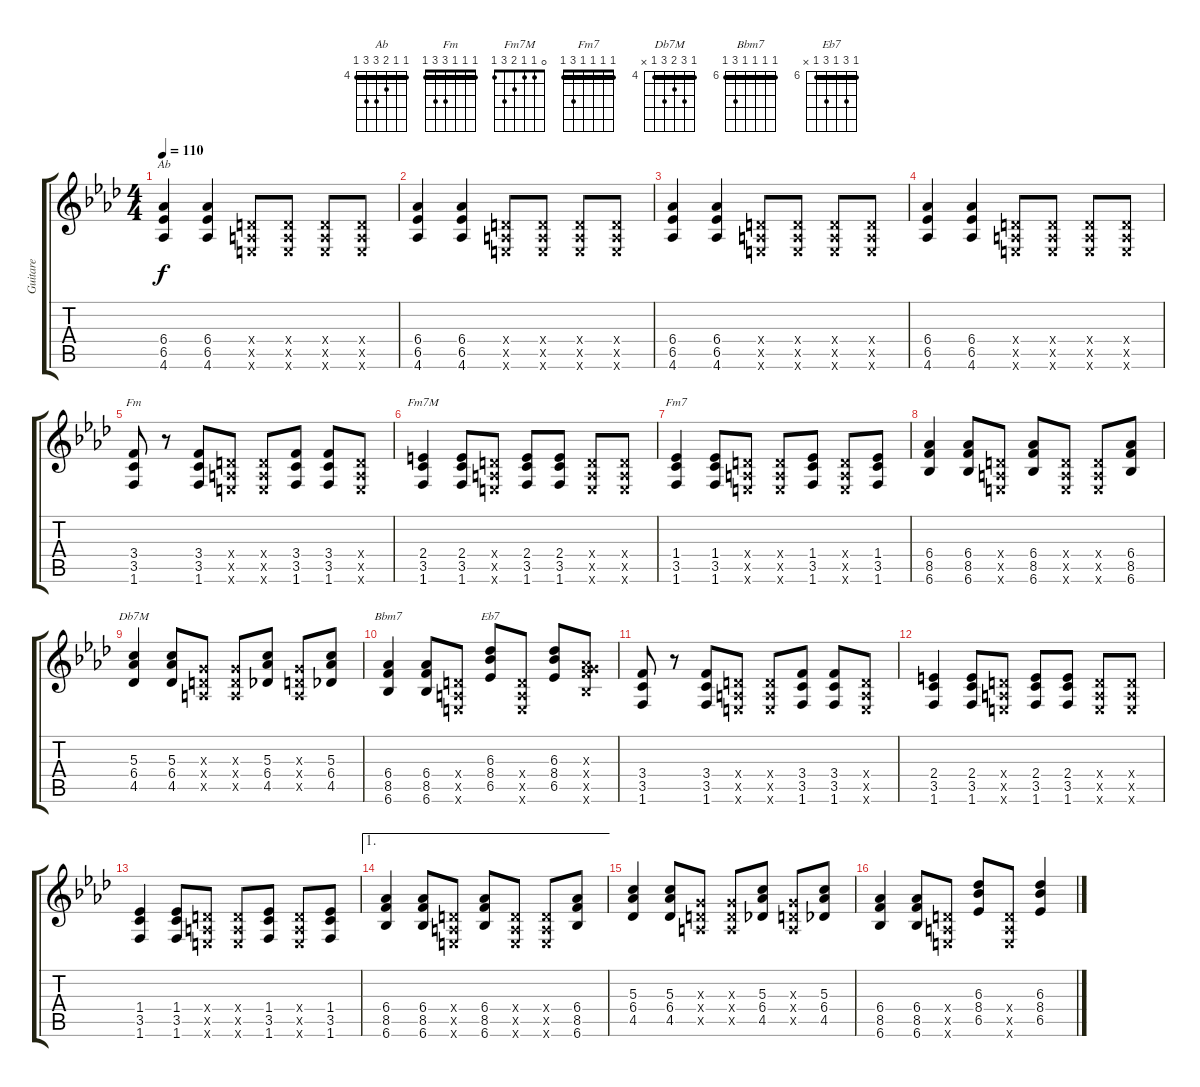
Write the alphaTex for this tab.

\track ("Guitare" "Guitare") {instrument overdrivenguitar}
\staff {score tabs}
\tuning (E4 B3 G3 D3 A2 E2) {hide}
\chord ("Ab" 4 4 5 6 6 4) {firstfret 4 barre 4}
\chord ("Fm" 1 1 1 3 3 1) {barre 1}
\chord ("Fm7M" 0 1 1 2 3 1)
\chord ("Fm7" 1 1 1 1 3 1) {barre 1}
\chord ("Db7M" 4 6 5 6 4 x) {firstfret 4 barre 4}
\chord ("Bbm7" 6 6 6 6 8 6) {firstfret 6 barre 6}
\chord ("Eb7" 6 8 6 8 6 x) {firstfret 6 barre 6}
\ts (4 4)
\tempo 110
\clef g2
\ks ab
(6.4 6.5 4.6).4{ch "Ab" dy f} (6.4 6.5 4.6).4 (0.4{x} 0.5{x} 0.6{x}).8 (0.4{x} 0.5{x} 0.6{x}).8 (0.4{x} 0.5{x} 0.6{x}).8 (0.4{x} 0.5{x} 0.6{x}).8 |
(6.4 6.5 4.6).4 (6.4 6.5 4.6).4 (0.4{x} 0.5{x} 0.6{x}).8 (0.4{x} 0.5{x} 0.6{x}).8 (0.4{x} 0.5{x} 0.6{x}).8 (0.4{x} 0.5{x} 0.6{x}).8 |
(6.4 6.5 4.6).4 (6.4 6.5 4.6).4 (0.4{x} 0.5{x} 0.6{x}).8 (0.4{x} 0.5{x} 0.6{x}).8 (0.4{x} 0.5{x} 0.6{x}).8 (0.4{x} 0.5{x} 0.6{x}).8 |
(6.4 6.5 4.6).4 (6.4 6.5 4.6).4 (0.4{x} 0.5{x} 0.6{x}).8 (0.4{x} 0.5{x} 0.6{x}).8 (0.4{x} 0.5{x} 0.6{x}).8 (0.4{x} 0.5{x} 0.6{x}).8 |
(3.4 3.5 1.6).8{ch "Fm"} r.8 (3.4 3.5 1.6).8 (0.4{x} 0.5{x} 0.6{x}).8 (0.4{x} 0.5{x} 0.6{x}).8 (3.4 3.5 1.6).8 (3.4 3.5 1.6).8 (0.4{x} 0.5{x} 0.6{x}).8 |
(2.4 3.5 1.6).4{ch "Fm7M"} (2.4 3.5 1.6).8 (0.4{x} 0.5{x} 0.6{x}).8 (2.4 3.5 1.6).8 (2.4 3.5 1.6).8 (0.4{x} 0.5{x} 0.6{x}).8 (0.4{x} 0.5{x} 0.6{x}).8 |
(1.4 3.5 1.6).4{ch "Fm7"} (1.4 3.5 1.6).8 (0.4{x} 0.5{x} 0.6{x}).8 (0.4{x} 0.5{x} 0.6{x}).8 (1.4 3.5 1.6).8 (0.4{x} 0.5{x} 0.6{x}).8 (1.4 3.5 1.6).8 |
(6.4 8.5 6.6).4 (6.4 8.5 6.6).8 (0.4{x} 0.5{x} 0.6{x}).8 (6.4 8.5 6.6).8 (0.4{x} 0.5{x} 0.6{x}).8 (0.4{x} 0.5{x} 0.6{x}).8 (6.4 8.5 6.6).8 |
(5.3 6.4 4.5).4{ch "Db7M"} (5.3 6.4 4.5).8 (0.3{x} 0.4{x} 0.5{x}).8 (0.3{x} 0.4{x} 0.5{x}).8 (5.3 6.4 4.5).8 (0.3{x} 0.4{x} 0.5{x}).8 (5.3 6.4 4.5).8 |
(6.4 8.5 6.6).4{ch "Bbm7"} (6.4 8.5 6.6).8 (0.4{x} 0.5{x} 0.6{x}).8 (6.3 8.4 6.5).8{ch "Eb7"} (0.4{x} 0.5{x} 0.6{x}).8 (6.3 8.4 6.5).8 (0.3{x} 6.4{x} 8.5{x} 6.6{x}).8 |
(3.4 3.5 1.6).8 r.8 (3.4 3.5 1.6).8 (0.4{x} 0.5{x} 0.6{x}).8 (0.4{x} 0.5{x} 0.6{x}).8 (3.4 3.5 1.6).8 (3.4 3.5 1.6).8 (0.4{x} 0.5{x} 0.6{x}).8 |
(2.4 3.5 1.6).4 (2.4 3.5 1.6).8 (0.4{x} 0.5{x} 0.6{x}).8 (2.4 3.5 1.6).8 (2.4 3.5 1.6).8 (0.4{x} 0.5{x} 0.6{x}).8 (0.4{x} 0.5{x} 0.6{x}).8 |
(1.4 3.5 1.6).4 (1.4 3.5 1.6).8 (0.4{x} 0.5{x} 0.6{x}).8 (0.4{x} 0.5{x} 0.6{x}).8 (1.4 3.5 1.6).8 (0.4{x} 0.5{x} 0.6{x}).8 (1.4 3.5 1.6).8 |
\ae 1
(6.4 8.5 6.6).4 (6.4 8.5 6.6).8 (0.4{x} 0.5{x} 0.6{x}).8 (6.4 8.5 6.6).8 (0.4{x} 0.5{x} 0.6{x}).8 (0.4{x} 0.5{x} 0.6{x}).8 (6.4 8.5 6.6).8 |
(5.3 6.4 4.5).4 (5.3 6.4 4.5).8 (0.3{x} 0.4{x} 0.5{x}).8 (0.3{x} 0.4{x} 0.5{x}).8 (5.3 6.4 4.5).8 (0.3{x} 0.4{x} 0.5{x}).8 (5.3 6.4 4.5).8 |
(6.4 8.5 6.6).4 (6.4 8.5 6.6).8 (0.4{x} 0.5{x} 0.6{x}).8 (6.3 8.4 6.5).8 (0.4{x} 0.5{x} 0.6{x}).8 (6.3 8.4 6.5).4{volume 0}
